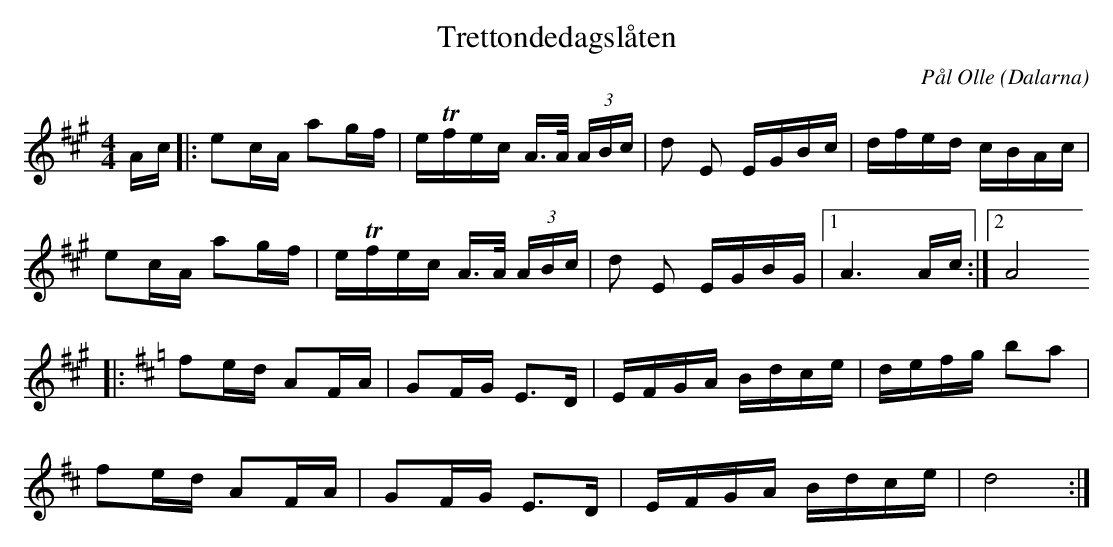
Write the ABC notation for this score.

X:1
T:Trettondedagslåten
C:Pål Olle
O:Dalarna
M:4/4
L:1/16
K:A
Ac|:e2cA a2gf|eTfec A>A (3ABc|d2 E2 EGBc|dfed cBAc|
e2cA a2gf|eTfec A>A (3ABc|d2 E2 EGBG|1 A6 Ac:|2 A8
K:D
|:f2ed A2FA|G2FG E3D|EFGA Bdce|defg b2a2|
f2ed A2FA|G2FG E3D|EFGA Bdce|d8:|
